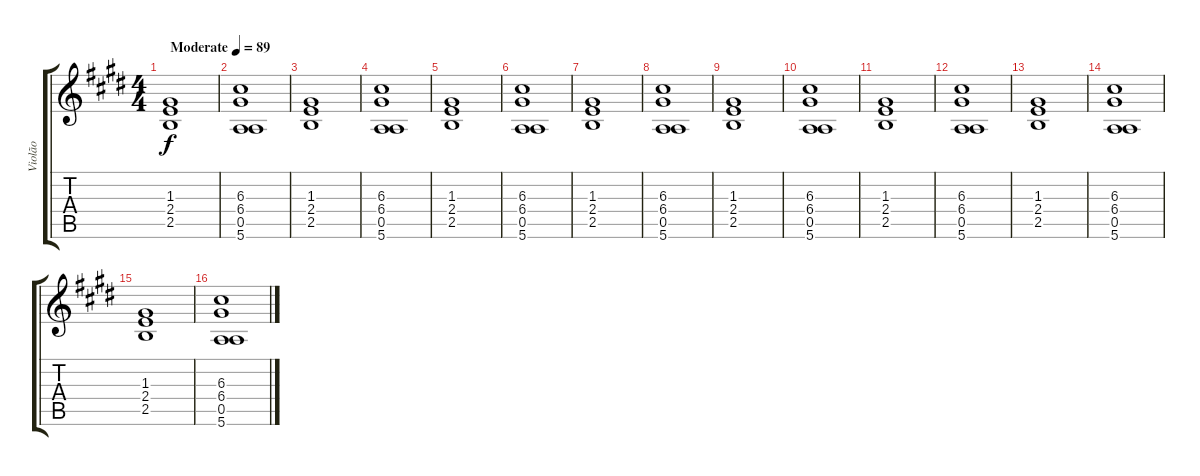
\track ("Violão" "Violão") {instrument acousticguitarsteel}
\staff {score tabs}
\tuning (E4 B3 G3 D3 A2 E2) {hide}
\ts (4 4)
\tempo (89 "Moderate")
\clef g2
\ks e
(1.3 2.4 2.5).1{dy f instrument acousticguitarsteel} |
(6.3 6.4 0.5 5.6).1 |
(1.3 2.4 2.5).1 |
(6.3 6.4 0.5 5.6).1 |
(1.3 2.4 2.5).1 |
(6.3 6.4 0.5 5.6).1 |
(1.3 2.4 2.5).1 |
(6.3 6.4 0.5 5.6).1 |
(1.3 2.4 2.5).1 |
(6.3 6.4 0.5 5.6).1 |
(1.3 2.4 2.5).1 |
(6.3 6.4 0.5 5.6).1 |
(1.3 2.4 2.5).1 |
(6.3 6.4 0.5 5.6).1 |
(1.3 2.4 2.5).1 |
(6.3 6.4 0.5 5.6).1
